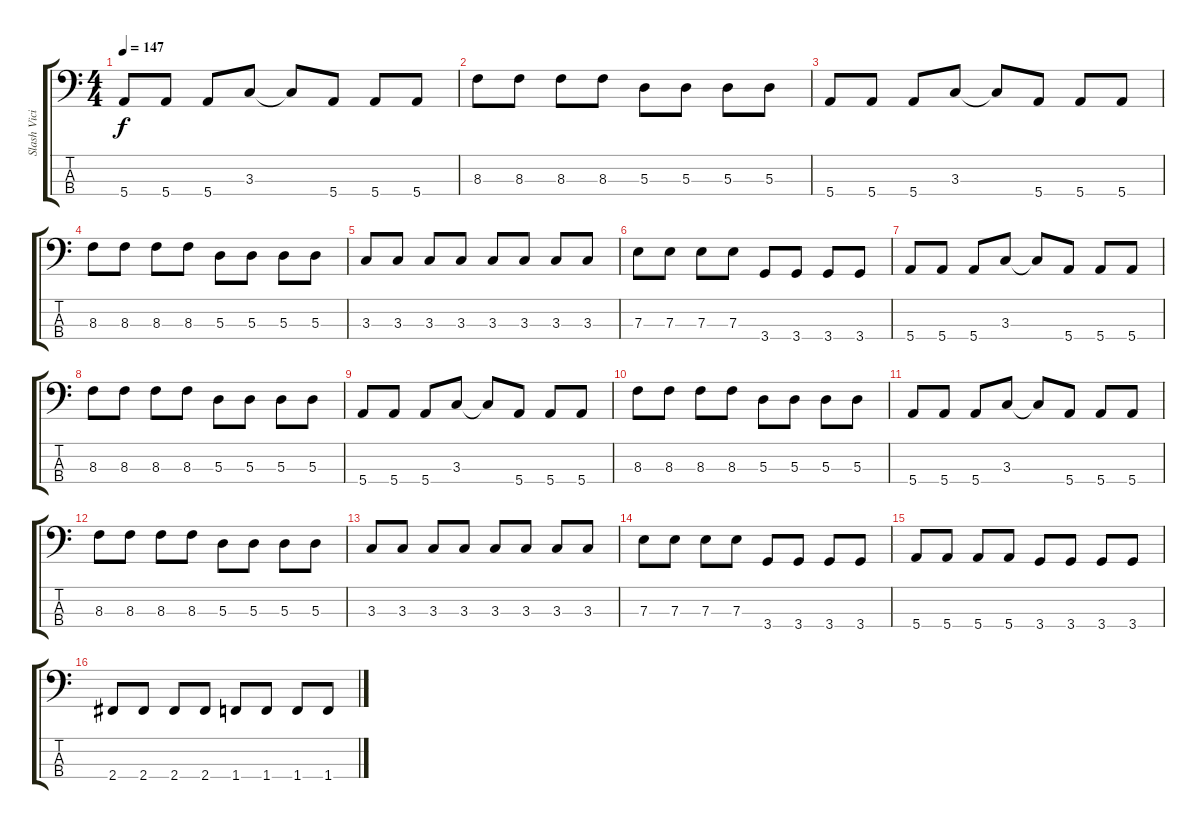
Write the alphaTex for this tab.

\track ("Slash Vicious" "Slash Vici") {instrument electricbasspick}
\staff {score tabs}
\tuning (G2 D2 A1 E1) {hide}
\ts (4 4)
\tempo 147
\clef f4
\ks c
5.4.8{dy f} 5.4.8 5.4.8 3.3.8 3.3{t}.8 5.4.8 5.4.8 5.4.8 |
8.3.8 8.3.8 8.3.8 8.3.8 5.3.8 5.3.8 5.3.8 5.3.8 |
5.4.8 5.4.8 5.4.8 3.3.8 3.3{t}.8 5.4.8 5.4.8 5.4.8 |
8.3.8 8.3.8 8.3.8 8.3.8 5.3.8 5.3.8 5.3.8 5.3.8 |
3.3.8 3.3.8 3.3.8 3.3.8 3.3.8 3.3.8 3.3.8 3.3.8 |
7.3.8 7.3.8 7.3.8 7.3.8 3.4.8 3.4.8 3.4.8 3.4.8 |
5.4.8 5.4.8 5.4.8 3.3.8 3.3{t}.8 5.4.8 5.4.8 5.4.8 |
8.3.8 8.3.8 8.3.8 8.3.8 5.3.8 5.3.8 5.3.8 5.3.8 |
5.4.8 5.4.8 5.4.8 3.3.8 3.3{t}.8 5.4.8 5.4.8 5.4.8 |
8.3.8 8.3.8 8.3.8 8.3.8 5.3.8 5.3.8 5.3.8 5.3.8 |
5.4.8 5.4.8 5.4.8 3.3.8 3.3{t}.8 5.4.8 5.4.8 5.4.8 |
8.3.8 8.3.8 8.3.8 8.3.8 5.3.8 5.3.8 5.3.8 5.3.8 |
3.3.8 3.3.8 3.3.8 3.3.8 3.3.8 3.3.8 3.3.8 3.3.8 |
7.3.8 7.3.8 7.3.8 7.3.8 3.4.8 3.4.8 3.4.8 3.4.8 |
5.4.8 5.4.8 5.4.8 5.4.8 3.4.8 3.4.8 3.4.8 3.4.8 |
2.4.8 2.4.8 2.4.8 2.4.8 1.4.8 1.4.8 1.4.8 1.4.8
